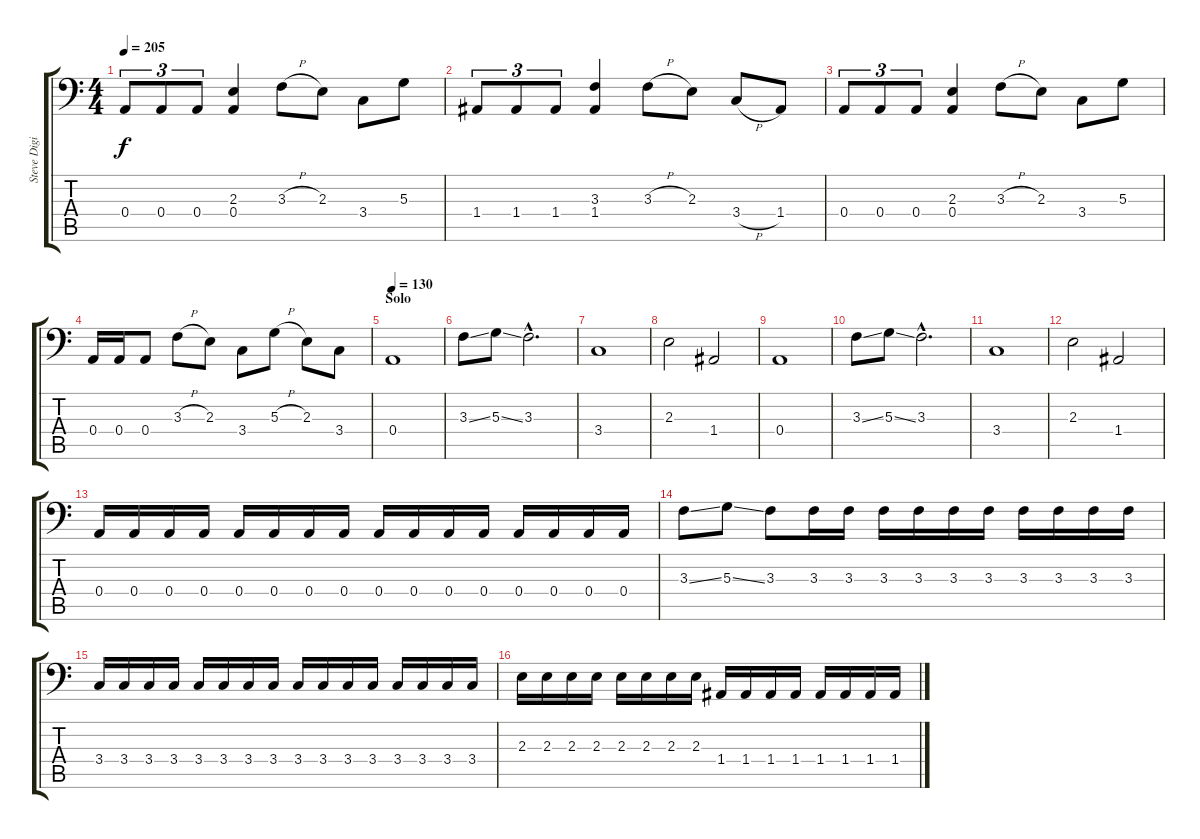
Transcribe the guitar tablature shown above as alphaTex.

\track ("Steve Digiorgio" "Steve Digi") {instrument electricbasspick}
\staff {score tabs}
\tuning (C3 G2 D2 A1 E1 B0) {hide}
\ts (4 4)
\tempo 205
\clef f4
\ks c
0.4.8{tu (3 2) dy f} 0.4.8{tu (3 2)} 0.4.8{tu (3 2)} (2.3 0.4).4 3.3{h}.8 2.3.8 3.4.8 5.3.8 |
1.4.8{tu (3 2)} 1.4.8{tu (3 2)} 1.4.8{tu (3 2)} (3.3 1.4).4 3.3{h}.8 2.3.8 3.4{h}.8 1.4.8 |
0.4.8{tu (3 2)} 0.4.8{tu (3 2)} 0.4.8{tu (3 2)} (2.3 0.4).4 3.3{h}.8 2.3.8 3.4.8 5.3.8 |
0.4.16 0.4.16 0.4.8 3.3{h}.8 2.3.8 3.4.8 5.3{h}.8 2.3.8 3.4.8 |
\section ("" "Solo")
\tempo 130
0.4.1 |
3.3{ss}.8 5.3{ss}.8 3.3{hac}.2{d} |
3.4.1 |
2.3.2 1.4.2 |
0.4.1 |
3.3{ss}.8 5.3{ss}.8 3.3{hac}.2{d} |
3.4.1 |
2.3.2 1.4.2 |
0.4.16 0.4.16 0.4.16 0.4.16 0.4.16 0.4.16 0.4.16 0.4.16 0.4.16 0.4.16 0.4.16 0.4.16 0.4.16 0.4.16 0.4.16 0.4.16 |
3.3{ss}.8 5.3{ss}.8 3.3.8 3.3.16 3.3.16 3.3.16 3.3.16 3.3.16 3.3.16 3.3.16 3.3.16 3.3.16 3.3.16 |
3.4.16 3.4.16 3.4.16 3.4.16 3.4.16 3.4.16 3.4.16 3.4.16 3.4.16 3.4.16 3.4.16 3.4.16 3.4.16 3.4.16 3.4.16 3.4.16 |
2.3.16 2.3.16 2.3.16 2.3.16 2.3.16 2.3.16 2.3.16 2.3.16 1.4.16 1.4.16 1.4.16 1.4.16 1.4.16 1.4.16 1.4.16 1.4.16
